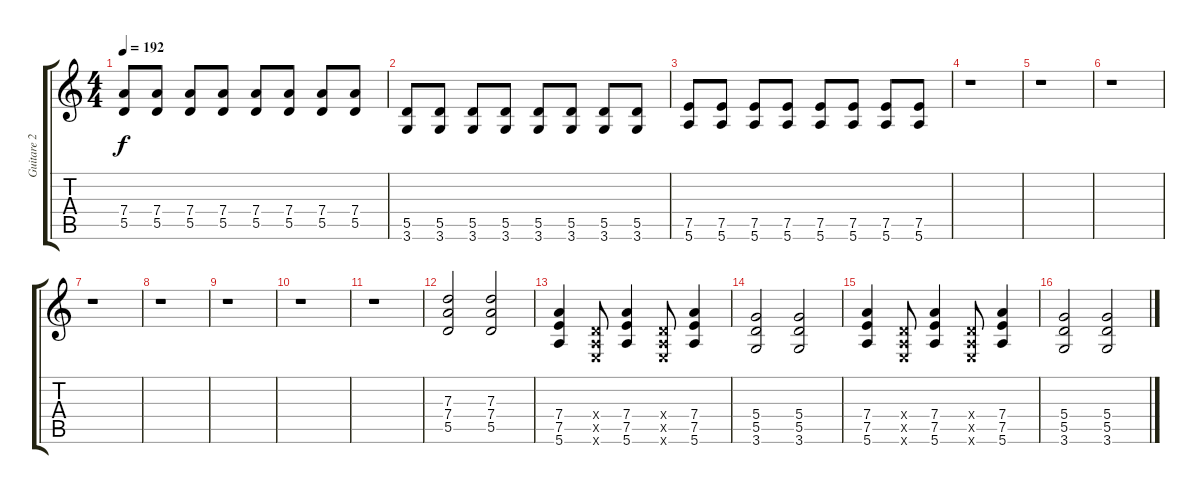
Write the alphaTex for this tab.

\track ("Guitare 2" "Guitare 2") {instrument distortionguitar}
\staff {score tabs}
\tuning (E4 B3 G3 D3 A2 E2) {hide}
\ts (4 4)
\tempo 192
\clef g2
\ks c
(7.4 5.5).8{dy f} (7.4 5.5).8 (7.4 5.5).8 (7.4 5.5).8 (7.4 5.5).8 (7.4 5.5).8 (7.4 5.5).8 (7.4 5.5).8 |
(5.5 3.6).8 (5.5 3.6).8 (5.5 3.6).8 (5.5 3.6).8 (5.5 3.6).8 (5.5 3.6).8 (5.5 3.6).8 (5.5 3.6).8 |
(7.5 5.6).8 (7.5 5.6).8 (7.5 5.6).8 (7.5 5.6).8 (7.5 5.6).8 (7.5 5.6).8 (7.5 5.6).8 (7.5 5.6).8 |
r.1 |
r.1 |
r.1 |
r.1 |
r.1 |
r.1 |
r.1 |
r.1 |
(7.3 7.4 5.5).2 (7.3 7.4 5.5).2 |
(7.4 7.5 5.6).4 (0.4{x} 0.5{x} 0.6{x}).8 (7.4 7.5 5.6).4 (0.4{x} 0.5{x} 0.6{x}).8 (7.4 7.5 5.6).4 |
(5.4 5.5 3.6).2 (5.4 5.5 3.6).2 |
(7.4 7.5 5.6).4 (0.4{x} 0.5{x} 0.6{x}).8 (7.4 7.5 5.6).4 (0.4{x} 0.5{x} 0.6{x}).8 (7.4 7.5 5.6).4 |
(5.4 5.5 3.6).2 (5.4 5.5 3.6).2
